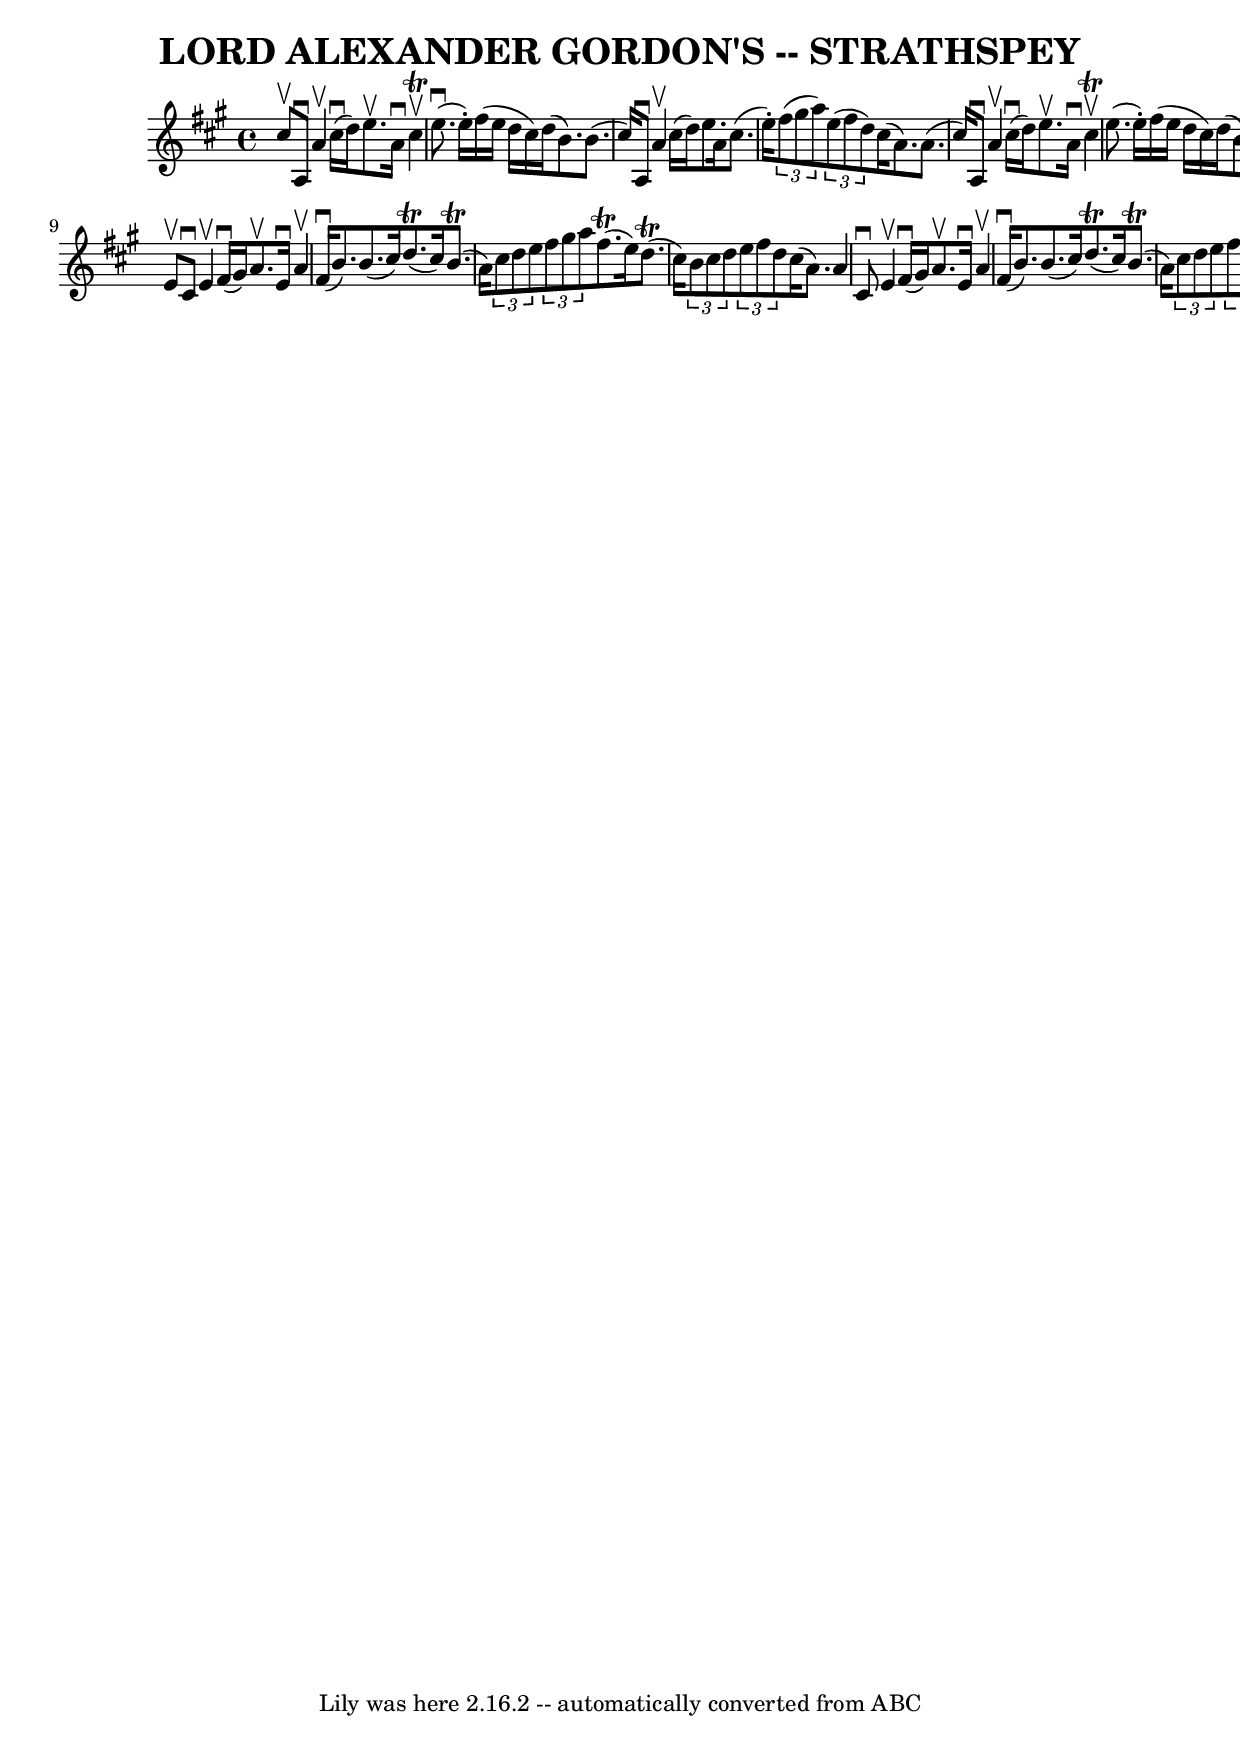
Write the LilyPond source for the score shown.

\version "2.7.40"
\include "Mammoth.ily"
\header {
	%% book = "Ryan's Mammoth Collection of Fiddle Tunes"
	crossRefNumber = "1"
	footnotes = ""
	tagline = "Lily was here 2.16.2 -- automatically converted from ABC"
	title = "LORD ALEXANDER GORDON'S -- STRATHSPEY"
}
voicedefault =  {
\set Score.defaultBarType = "empty"

 \override Staff.TimeSignature #'style = #'C
 \time 4/4 \key a \major cis''8^\upbow       |
 a8^\downbow a'4 
^\upbow cis''16 (^\downbow d''16) e''8.^\upbow a'16^\downbow   
cis''4^\upbow^\trill   |
 e''8. (^\downbow e''16 -.) fis''16 (
 e''16 d''16 cis''16) d''16 (b'8.) b'8. (cis''16)     
  |
 a8^\downbow a'4^\upbow cis''16 (d''16) e''8. a'16 
 cis''8. (e''16 -.)   |
   \times 2/3 { fis''8 (gis''8    
a''8) }   \times 2/3 { e''8 (fis''8 d''8) } cis''16 (a'8.  
-) a'8. (cis''16)   |
     |
 a8^\downbow a'4^\upbow  
 cis''16 (^\downbow d''16) e''8.^\upbow a'16^\downbow cis''4 
^\upbow^\trill   |
 e''8. (e''16 -.) fis''16 (e''16 d''16  
 cis''16) d''16 (b'8.) b'8. (cis''16)       |
 a8 
^\downbow a'4 cis''16 (d''16) e''8. a'16 cis''8. (e''16 
-.)   |
   \times 2/3 { fis''8 (gis''8 a''8) }   
\times 2/3 { e''8 (fis''8 d''8) } cis''16 (a'8.) a'8    
\bar "|." e'8^\upbow       |
 cis'8^\downbow e'4^\upbow     
fis'16 (^\downbow gis'16) a'8.^\upbow e'16^\downbow a'4^\upbow   
|
 fis'16 (^\downbow b'8.) b'8. (cis''16) d''8. 
(^\trill cis''16) b'8. (^\trill a'16)       |
   
\times 2/3 { cis''8 d''8 e''8  }   \times 2/3 { fis''8 gis''8    
a''8  } fis''8. (^\trill e''16) d''8. (^\trill cis''16)   
|
   \times 2/3 { b'8 cis''8 d''8  }   \times 2/3 { e''8    
fis''8 d''8  } cis''16 (a'8.) a'4    |
     |
 cis'8 
^\downbow e'4^\upbow fis'16 (^\downbow gis'16) a'8.^\upbow   
e'16^\downbow a'4^\upbow   |
 fis'16 (^\downbow b'8.) b'8. 
(cis''16) d''8. (^\trill cis''16) b'8. (^\trill a'16)   
    |
   \times 2/3 { cis''8 d''8 e''8  }   \times 2/3 { fis''8 
 gis''8 a''8  }   \times 2/3 { e''8 fis''8 d''8  }   \times 2/3 {  
 cis''8 b'8 a'8  }   |
   \times 2/3 { b'8 cis''8 d''8  }   
\times 2/3 { e''8 fis''8 d''8  } cis''16 (a'8.) a'8    
\bar "|."   
}

\score{
    <<

	\context Staff="default"
	{
	    \voicedefault 
	}

    >>
	\layout {
	}
	\midi {}
}
